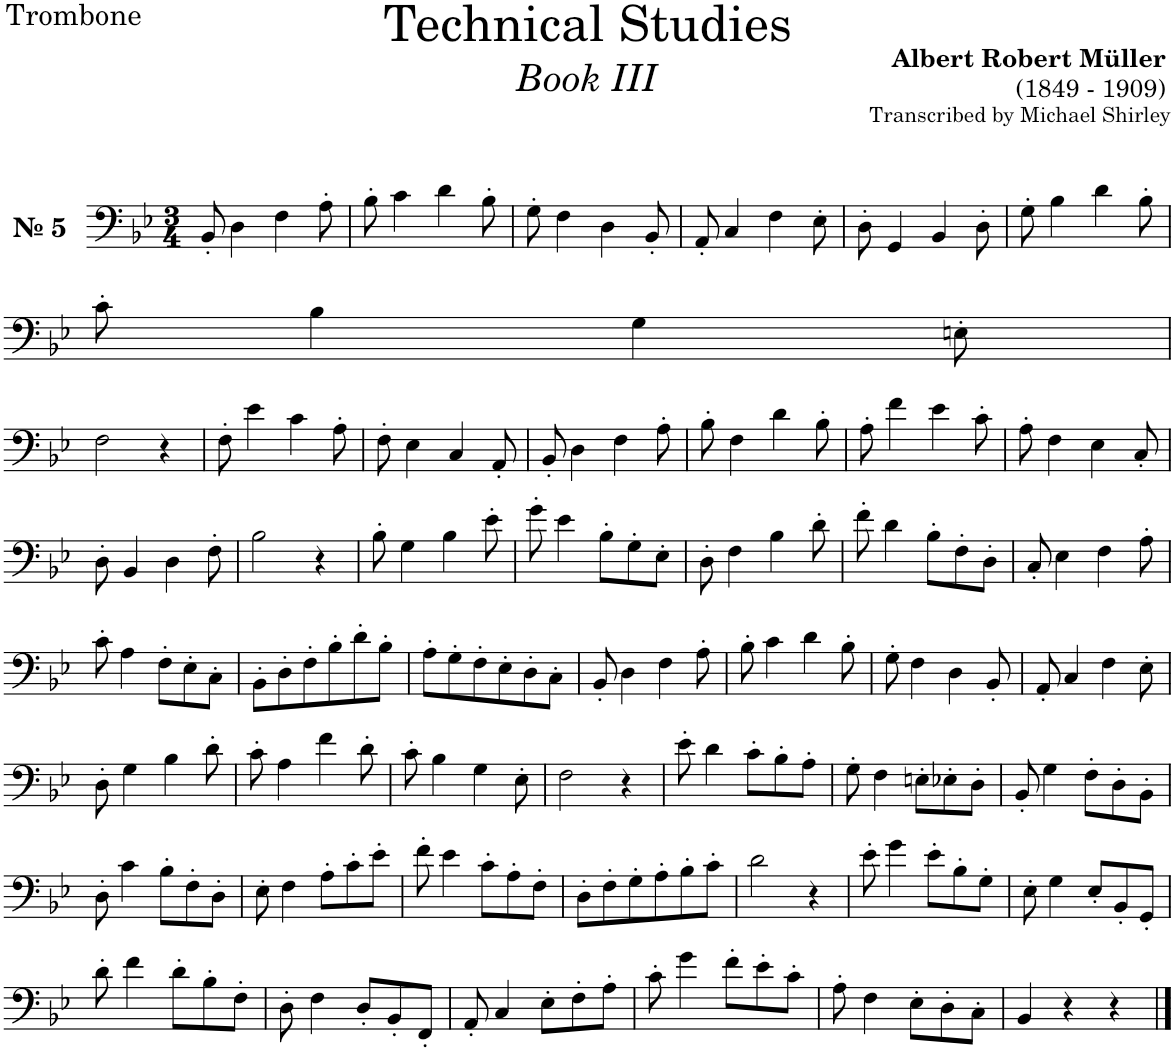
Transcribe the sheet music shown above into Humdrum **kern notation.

**kern
*part1
*staff1
*I"Trombone
*I'Tbn.
*clefF4
*k[b-e-]
*M3/4
=1
!LO:TX:a:B:t=№ 5
8BB-'/
4D\
4F\
8A'\
=2
8B-'\
4c\
4d\
8B-'\
=3
8G'\
4F\
4D\
8BB-'/
=4
8AA'/
4C/
4F\
8E-'\
=5
8D'\
4GG/
4BB-/
8D'\
=6
8G'\
4B-\
4d\
8B-'\
!!LO:LB:g=z
=7
8c'\
4B-\
4G\
8En'\
!!LO:LB:g=z
=8
2F\
4r
=9
8F'\
4e-\
4c\
8A'\
=10
8F'\
4E-\
4C/
8AA'/
=11
8BB-'/
4D\
4F\
8A'\
=12
8B-'\
4F\
4d\
8B-'\
=13
8A'\
4f\
4e-\
8c'\
=14
8A'\
4F\
4E-\
8C'/
!!LO:LB:g=z
=15
8D'\
4BB-/
4D\
8F'\
=16
2B-\
4r
=17
8B-'\
4G\
4B-\
8e-'\
=18
8g'\
4e-\
8B-'\L
8G'\
8E-'\J
=19
8D'\
4F\
4B-\
8d'\
=20
8f'\
4d\
8B-'\L
8F'\
8D'\J
=21
8C'/
4E-\
4F\
8A'\
!!LO:LB:g=z
=22
8c'\
4A\
8F'\L
8E-'\
8C'\J
=23
8BB-'\L
8D'\
8F'\
8B-'\
8d'\
8B-'\J
=24
8A'\L
8G'\
8F'\
8E-'\
8D'\
8C'\J
=25
8BB-'/
4D\
4F\
8A'\
=26
8B-'\
4c\
4d\
8B-'\
=27
8G'\
4F\
4D\
8BB-'/
=28
8AA'/
4C/
4F\
8E-'\
!!LO:LB:g=z
=29
8D'\
4G\
4B-\
8d'\
=30
8c'\
4A\
4f\
8d'\
=31
8c'\
4B-\
4G\
8E-'\
=32
2F\
4r
=33
8e-'\
4d\
8c'\L
8B-'\
8A'\J
=34
8G'\
4F\
8En'\L
8E-X'\
8D'\J
=35
8BB-'/
4G\
8F'\L
8D'\
8BB-'\J
!!LO:LB:g=z
=36
8D'\
4c\
8B-'\L
8F'\
8D'\J
=37
8E-'\
4F\
8A'\L
8c'\
8e-'\J
=38
8f'\
4e-\
8c'\L
8A'\
8F'\J
=39
8D'\L
8F'\
8G'\
8A'\
8B-'\
8c'\J
=40
2d\
4r
=41
8e-'\
4g\
8e-'\L
8B-'\
8G'\J
=42
8E-'\
4G\
8E-'/L
8BB-'/
8GG'/J
!!LO:LB:g=z
=43
8d'\
4f\
8d'\L
8B-'\
8F'\J
=44
8D'\
4F\
8D'/L
8BB-'/
8FF'/J
=45
8AA'/
4C/
8E-'\L
8F'\
8A'\J
=46
8c'\
4g\
8f'\L
8e-'\
8c'\J
=47
8A'\
4F\
8E-'\L
8D'\
8C'\J
=48
4BB-/
4r
4r
==
*-
